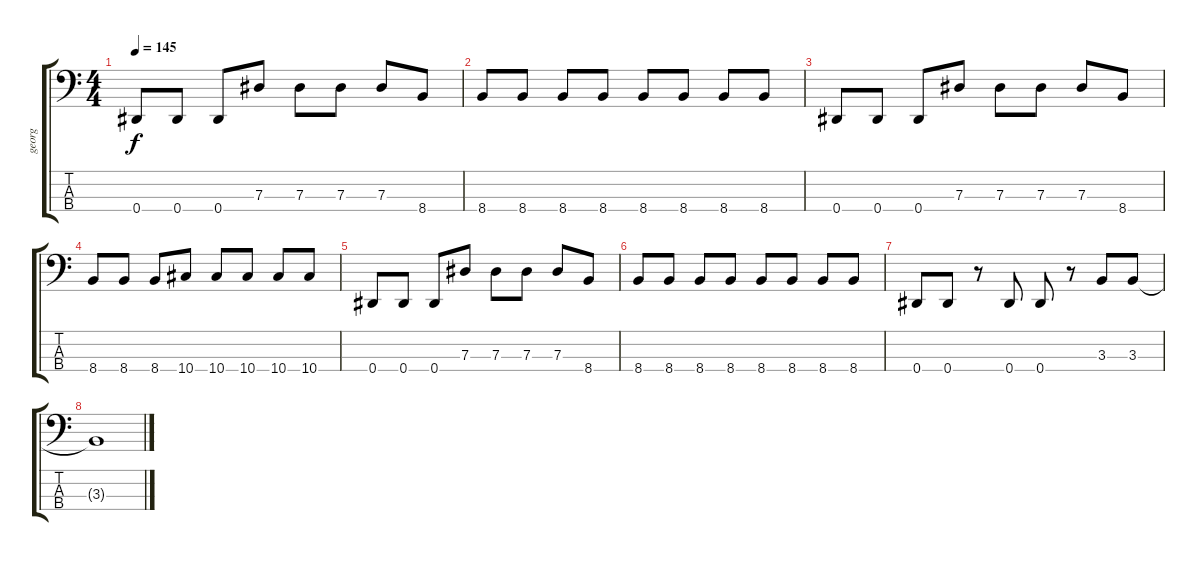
\track ("georg" "georg") {instrument electricbassfinger}
\staff {score tabs}
\tuning (Gb2 Db2 Ab1 Eb1) {hide}
\ts (4 4)
\tempo 145
\clef f4
\ks c
0.4.8{dy f} 0.4.8 0.4.8 7.3.8 7.3.8 7.3.8 7.3.8 8.4.8 |
8.4.8 8.4.8 8.4.8 8.4.8 8.4.8 8.4.8 8.4.8 8.4.8 |
0.4.8 0.4.8 0.4.8 7.3.8 7.3.8 7.3.8 7.3.8 8.4.8 |
8.4.8 8.4.8 8.4.8 10.4.8 10.4.8 10.4.8 10.4.8 10.4.8 |
0.4.8 0.4.8 0.4.8 7.3.8 7.3.8 7.3.8 7.3.8 8.4.8 |
8.4.8 8.4.8 8.4.8 8.4.8 8.4.8 8.4.8 8.4.8 8.4.8 |
0.4.8 0.4.8 r.8 0.4.8 0.4.8 r.8 3.3.8 3.3.8 |
3.3{t}.1
